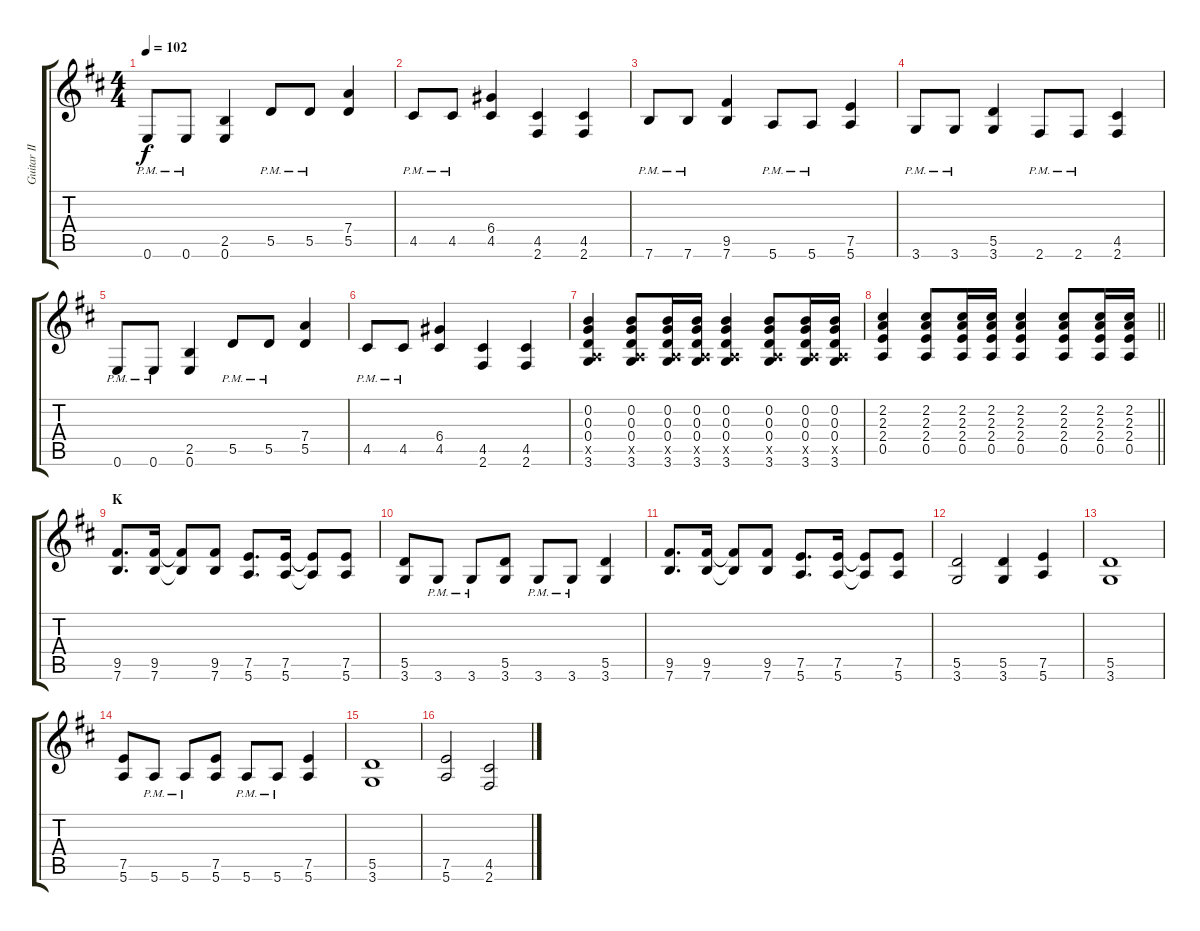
\track ("Guitar II" "Guitar II") {instrument overdrivenguitar}
\staff {score tabs}
\tuning (E4 B3 G3 D3 A2 E2) {hide}
\ts (4 4)
\tempo 102
\clef g2
\ks d
0.6{pm}.8{dy f} 0.6{pm}.8 (2.5 0.6).4 5.5{pm}.8 5.5{pm}.8 (7.4 5.5).4 |
4.5{pm}.8 4.5{pm}.8 (6.4 4.5).4 (4.5 2.6).4 (4.5 2.6).4 |
7.6{pm}.8 7.6{pm}.8 (9.5 7.6).4 5.6{pm}.8 5.6{pm}.8 (7.5 5.6).4 |
3.6{pm}.8 3.6{pm}.8 (5.5 3.6).4 2.6{pm}.8 2.6{pm}.8 (4.5 2.6).4 |
0.6{pm}.8 0.6{pm}.8 (2.5 0.6).4 5.5{pm}.8 5.5{pm}.8 (7.4 5.5).4 |
4.5{pm}.8 4.5{pm}.8 (6.4 4.5).4 (4.5 2.6).4 (4.5 2.6).4 |
(0.2 0.3 0.4 0.5{x} 3.6).4 (0.2 0.3 0.4 0.5{x} 3.6).8 (0.2 0.3 0.4 0.5{x} 3.6).16 (0.2 0.3 0.4 0.5{x} 3.6).16 (0.2 0.3 0.4 0.5{x} 3.6).4 (0.2 0.3 0.4 0.5{x} 3.6).8 (0.2 0.3 0.4 0.5{x} 3.6).16 (0.2 0.3 0.4 0.5{x} 3.6).16 |
\barLineRight lightlight
(2.2 2.3 2.4 0.5).4 (2.2 2.3 2.4 0.5).8 (2.2 2.3 2.4 0.5).16 (2.2 2.3 2.4 0.5).16 (2.2 2.3 2.4 0.5).4 (2.2 2.3 2.4 0.5).8 (2.2 2.3 2.4 0.5).16 (2.2 2.3 2.4 0.5).16 |
\section ("" "K")
(9.5 7.6).8{d} (9.5 7.6).16 (9.5{t} 7.6{t}).8 (9.5 7.6).8 (7.5 5.6).8{d} (7.5 5.6).16 (7.5{t} 5.6{t}).8 (7.5 5.6).8 |
(5.5 3.6).8 3.6{pm}.8 3.6{pm}.8 (5.5 3.6).8 3.6{pm}.8 3.6{pm}.8 (5.5 3.6).4 |
(9.5 7.6).8{d} (9.5 7.6).16 (9.5{t} 7.6{t}).8 (9.5 7.6).8 (7.5 5.6).8{d} (7.5 5.6).16 (7.5{t} 5.6{t}).8 (7.5 5.6).8 |
(5.5 3.6).2 (5.5 3.6).4 (7.5 5.6).4 |
(5.5 3.6).1 |
(7.5 5.6).8 5.6{pm}.8 5.6{pm}.8 (7.5 5.6).8 5.6{pm}.8 5.6{pm}.8 (7.5 5.6).4 |
(5.5 3.6).1 |
(7.5 5.6).2 (4.5 2.6).2
